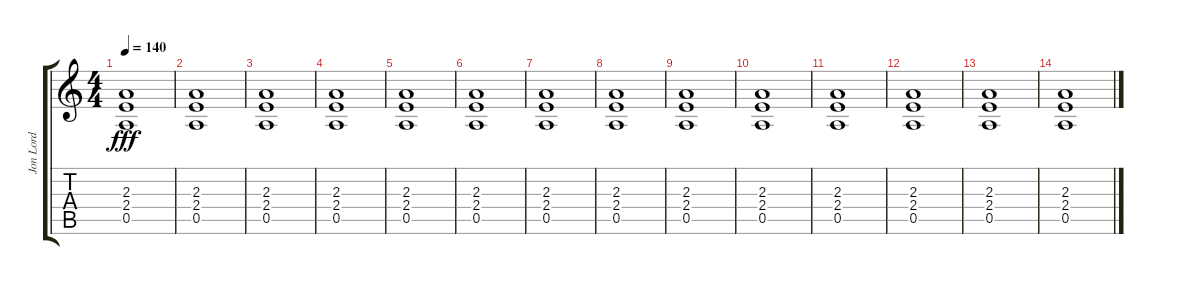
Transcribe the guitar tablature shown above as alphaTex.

\track ("Jon Lord" "Jon Lord") {instrument electricguitarjazz}
\staff {score tabs}
\tuning (E4 B3 G3 D3 A2 E2) {hide}
\ts (4 4)
\tempo 140
\clef g2
\ks c
(2.3 2.4 0.5).1{dy fff} |
(2.3 2.4 0.5).1 |
(2.3 2.4 0.5).1 |
(2.3 2.4 0.5).1 |
(2.3 2.4 0.5).1 |
(2.3 2.4 0.5).1 |
(2.3 2.4 0.5).1 |
(2.3 2.4 0.5).1 |
(2.3 2.4 0.5).1 |
(2.3 2.4 0.5).1 |
(2.3 2.4 0.5).1 |
(2.3 2.4 0.5).1 |
(2.3 2.4 0.5).1 |
(2.3 2.4 0.5).1
